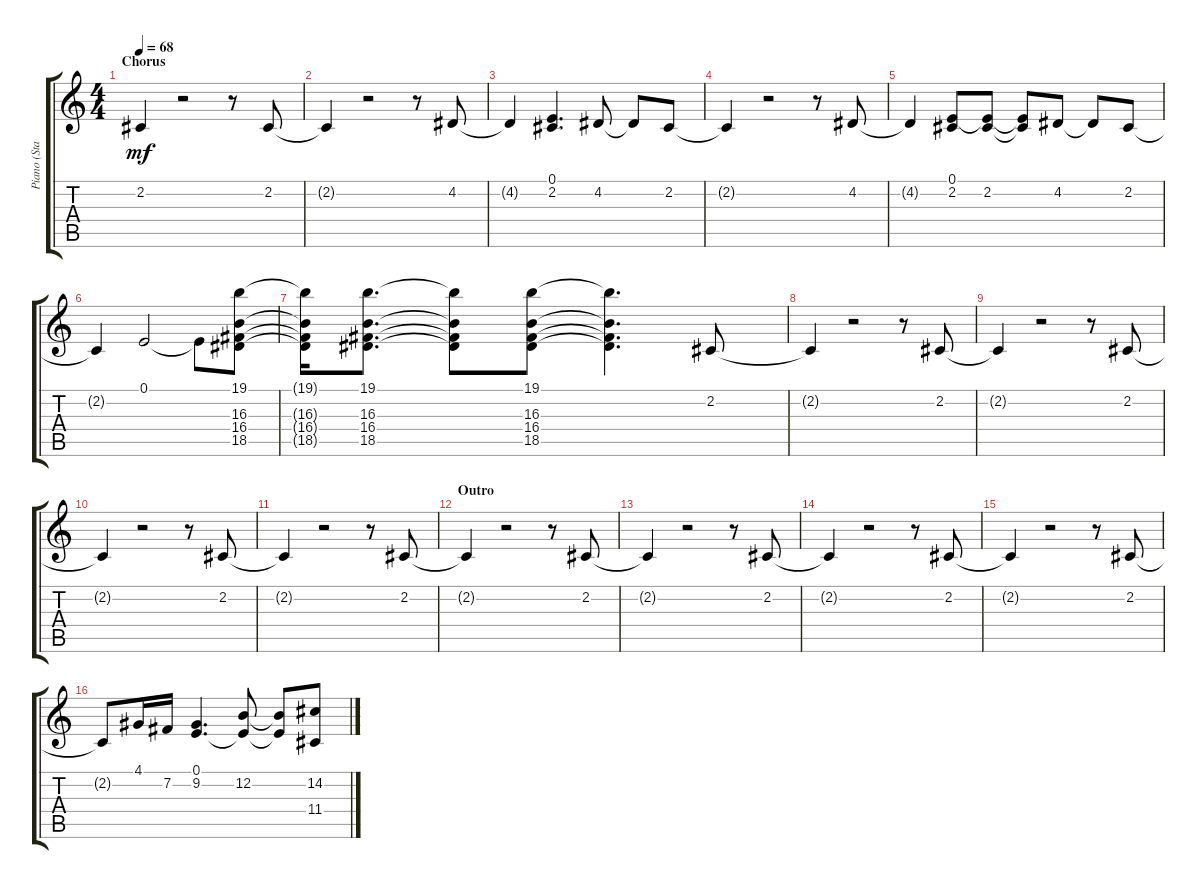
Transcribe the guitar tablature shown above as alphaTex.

\track ("Piano (Staff 1)" "Piano (Sta") {instrument acousticgrandpiano}
\staff {score tabs}
\tuning (E4 B3 G3 D3 A2 E2) {hide}
\ts (4 4)
\section ("" "Chorus")
\tempo 68
\clef g2
\ks aminor
2.2{t}.4{dy mf} r.2 r.8 2.2.8 |
2.2{t}.4 r.2 r.8 4.2.8 |
4.2{t}.4 (0.1 2.2).4{d} 4.2.8 4.2{t}.8 2.2.8 |
2.2{t}.4 r.2 r.8 4.2.8 |
4.2{t}.4 (0.1 2.2).8 (0.1{t} 2.2).8 (0.1{t} 2.2{t}).8 4.2.8 4.2{t}.8 2.2.8 |
2.2{t}.4 0.1.2 0.1{t}.8 (19.1 16.3 16.4 18.5).8 |
(19.1{t} 16.3{t} 16.4{t} 18.5{t}).16 (19.1 16.3 16.4 18.5).8{d} (19.1{t} 16.3{t} 16.4{t} 18.5{t}).8 (19.1 16.3 16.4 18.5).8 (19.1{t} 16.3{t} 16.4{t} 18.5{t}).4{d} 2.2.8 |
2.2{t}.4 r.2 r.8 2.2.8 |
2.2{t}.4 r.2 r.8 2.2.8 |
2.2{t}.4 r.2 r.8 2.2.8 |
2.2{t}.4 r.2 r.8 2.2.8 |
\section ("" "Outro")
2.2{t}.4 r.2 r.8 2.2.8 |
2.2{t}.4 r.2 r.8 2.2.8 |
2.2{t}.4 r.2 r.8 2.2.8 |
2.2{t}.4 r.2 r.8 2.2.8 |
2.2{t}.8 4.1.16 7.2.16 (0.1 9.2).4{d} (0.1{t} 12.2).8 (0.1{t} 12.2{t}).8 (14.2 11.4).8
